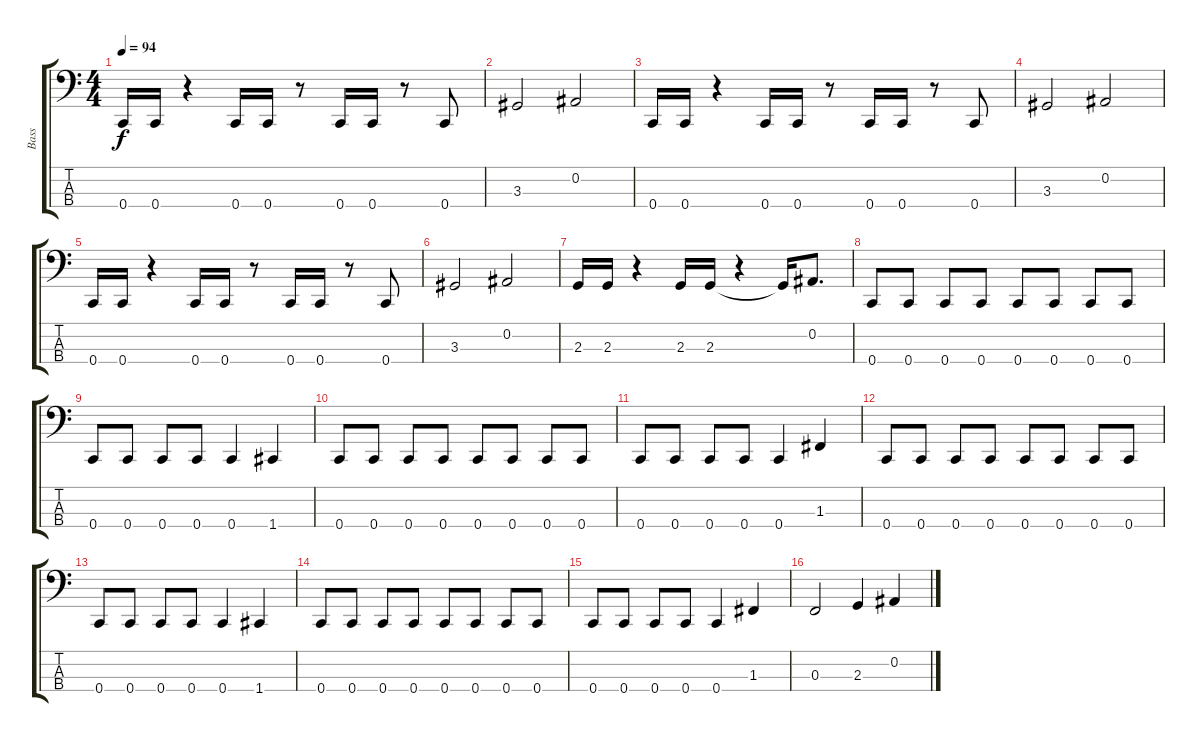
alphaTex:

\track ("Bass" "Bass") {instrument electricbasspick}
\staff {score tabs}
\tuning (Eb2 Bb1 F1 C1) {hide}
\ts (4 4)
\tempo 94
\clef f4
\ks c
0.4.16{dy f} 0.4.16 r.4 0.4.16 0.4.16 r.8 0.4.16 0.4.16 r.8 0.4.8 |
3.3.2 0.2.2 |
0.4.16 0.4.16 r.4 0.4.16 0.4.16 r.8 0.4.16 0.4.16 r.8 0.4.8 |
3.3.2 0.2.2 |
0.4.16 0.4.16 r.4 0.4.16 0.4.16 r.8 0.4.16 0.4.16 r.8 0.4.8 |
3.3.2 0.2.2 |
2.3.16 2.3.16 r.4 2.3.16 2.3.16 r.4 2.3{t}.16 0.2.8{d} |
0.4.8 0.4.8 0.4.8 0.4.8 0.4.8 0.4.8 0.4.8 0.4.8 |
0.4.8 0.4.8 0.4.8 0.4.8 0.4.4 1.4.4 |
0.4.8 0.4.8 0.4.8 0.4.8 0.4.8 0.4.8 0.4.8 0.4.8 |
0.4.8 0.4.8 0.4.8 0.4.8 0.4.4 1.3.4 |
0.4.8 0.4.8 0.4.8 0.4.8 0.4.8 0.4.8 0.4.8 0.4.8 |
0.4.8 0.4.8 0.4.8 0.4.8 0.4.4 1.4.4 |
0.4.8 0.4.8 0.4.8 0.4.8 0.4.8 0.4.8 0.4.8 0.4.8 |
0.4.8 0.4.8 0.4.8 0.4.8 0.4.4 1.3.4 |
0.3.2 2.3.4 0.2.4
